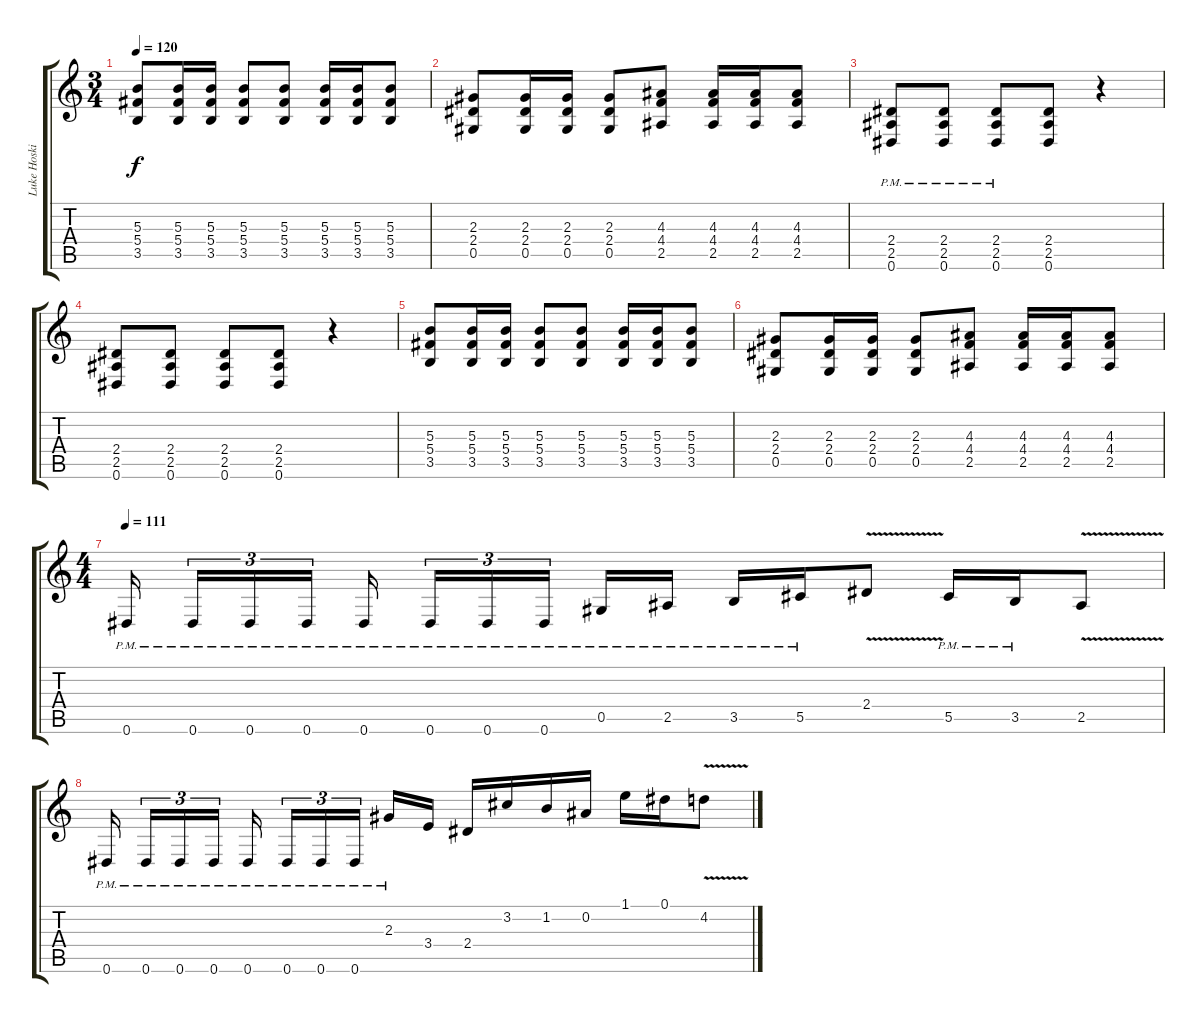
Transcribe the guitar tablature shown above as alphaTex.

\track ("Luke Hoskin" "Luke Hoski") {instrument overdrivenguitar}
\staff {score tabs}
\tuning (Eb4 Bb3 Gb3 Db3 Ab2 Eb2) {hide}
\ts (3 4)
\tempo 120
\clef g2
\ks c
(5.3 5.4 3.5).8{dy f} (5.3 5.4 3.5).16 (5.3 5.4 3.5).16 (5.3 5.4 3.5).8 (5.3 5.4 3.5).8 (5.3 5.4 3.5).16 (5.3 5.4 3.5).16 (5.3 5.4 3.5).8 |
(2.3 2.4 0.5).8 (2.3 2.4 0.5).16 (2.3 2.4 0.5).16 (2.3 2.4 0.5).8 (4.3 4.4 2.5).8 (4.3 4.4 2.5).16 (4.3 4.4 2.5).16 (4.3 4.4 2.5).8 |
(2.4{pm} 2.5{pm} 0.6{pm}).8 (2.4{pm} 2.5{pm} 0.6{pm}).8 (2.4{pm} 2.5{pm} 0.6{pm}).8 (2.4 2.5 0.6).8 r.4 |
(2.4 2.5 0.6).8 (2.4 2.5 0.6).8 (2.4 2.5 0.6).8 (2.4 2.5 0.6).8 r.4 |
(5.3 5.4 3.5).8 (5.3 5.4 3.5).16 (5.3 5.4 3.5).16 (5.3 5.4 3.5).8 (5.3 5.4 3.5).8 (5.3 5.4 3.5).16 (5.3 5.4 3.5).16 (5.3 5.4 3.5).8 |
(2.3 2.4 0.5).8 (2.3 2.4 0.5).16 (2.3 2.4 0.5).16 (2.3 2.4 0.5).8 (4.3 4.4 2.5).8 (4.3 4.4 2.5).16 (4.3 4.4 2.5).16 (4.3 4.4 2.5).8 |
\ts (4 4)
\tempo 111
0.6{pm}.16 0.6{pm}.16{tu (3 2)} 0.6{pm}.16{tu (3 2)} 0.6{pm}.16{tu (3 2)} 0.6{pm}.16 0.6{pm}.16{tu (3 2)} 0.6{pm}.16{tu (3 2)} 0.6{pm}.16{tu (3 2)} 0.5{pm}.16 2.5{pm}.16 3.5{pm}.16 5.5{pm}.16 2.4{v}.8 5.5{pm}.16 3.5{pm}.16 2.5{v}.8 |
0.6{pm}.16 0.6{pm}.16{tu (3 2)} 0.6{pm}.16{tu (3 2)} 0.6{pm}.16{tu (3 2)} 0.6{pm}.16 0.6{pm}.16{tu (3 2)} 0.6{pm}.16{tu (3 2)} 0.6{pm}.16{tu (3 2)} 2.3{pm}.16 3.4.16 2.4.16 3.2.16 1.2.16 0.2.16 1.1.16 0.1.16 4.2{v}.8
